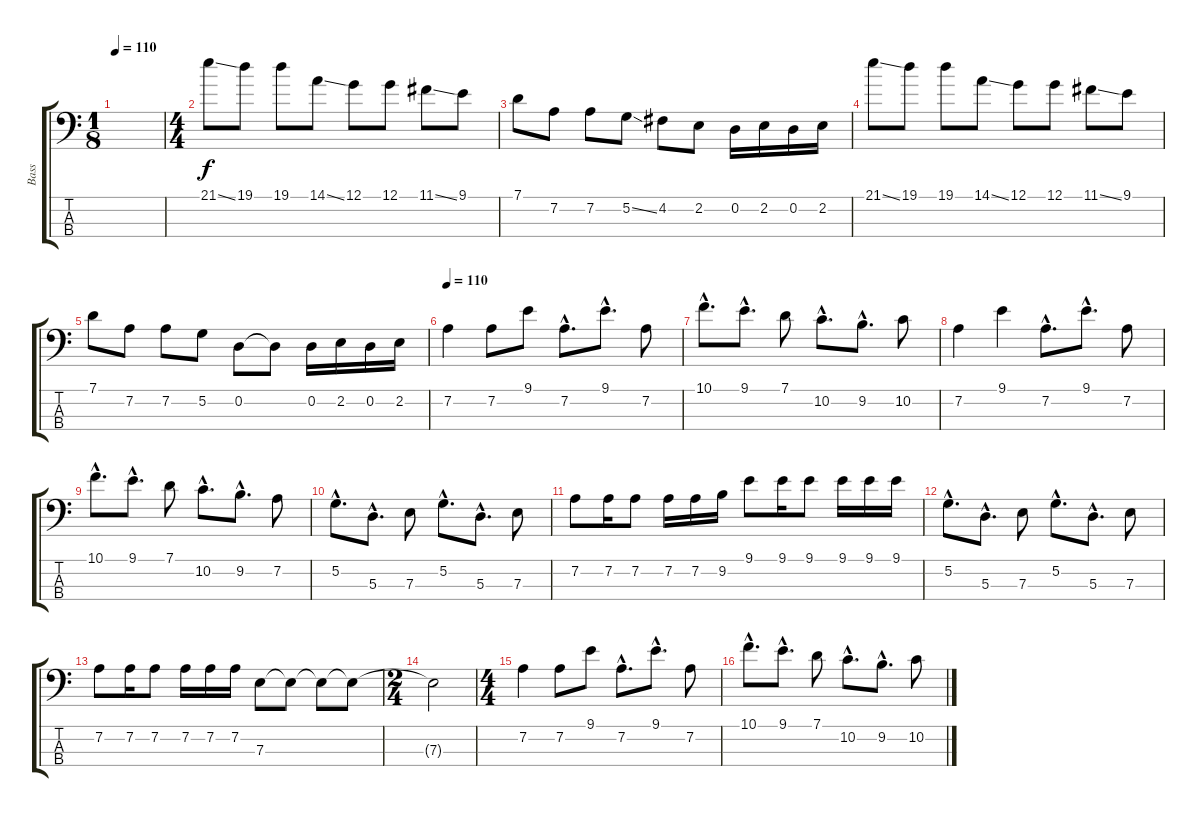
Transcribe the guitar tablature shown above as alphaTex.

\track ("Bass" "Bass") {instrument electricbassfinger}
\staff {score tabs}
\tuning (G2 D2 A1 E1) {hide}
\ts (1 8)
\tempo 110
\tempo 100
\tempo 110
\clef f4
\ks c
|
\ts (4 4)
21.1{ss}.8 19.1.8 19.1.8 14.1{ss}.8 12.1.8 12.1.8 11.1{ss}.8 9.1.8 |
7.1.8 7.2.8 7.2.8 5.2{ss}.8 4.2.8 2.2.8 0.2.16 2.2.16 0.2.16 2.2.16 |
21.1{ss}.8 19.1.8 19.1.8 14.1{ss}.8 12.1.8 12.1.8 11.1{ss}.8 9.1.8 |
7.1.8 7.2.8 7.2.8 5.2.8 0.2.8 0.2{t}.8 0.2.16 2.2.16 0.2.16 2.2.16 |
\tempo 110
7.2.4 7.2.8 9.1.8 7.2{hac}.8{d} 9.1{hac}.8{d} 7.2.8 |
10.1{hac}.8{d} 9.1{hac}.8{d} 7.1.8 10.2{hac}.8{d} 9.2{hac}.8{d} 10.2.8 |
7.2.4 9.1.4 7.2{hac}.8{d} 9.1{hac}.8{d} 7.2.8 |
10.1{hac}.8{d} 9.1{hac}.8{d} 7.1.8 10.2{hac}.8{d} 9.2{hac}.8{d} 7.2.8 |
5.2{hac}.8{d} 5.3{hac}.8{d} 7.3.8 5.2{hac}.8{d} 5.3{hac}.8{d} 7.3.8 |
7.2.8 7.2.16 7.2.8 7.2.16 7.2.16 9.2.16 9.1.8 9.1.16 9.1.8 9.1.16 9.1.16 9.1.16 |
5.2{hac}.8{d} 5.3{hac}.8{d} 7.3.8 5.2{hac}.8{d} 5.3{hac}.8{d} 7.3.8 |
7.2.8 7.2.16 7.2.8 7.2.16 7.2.16 7.2.16 7.3.8 7.3{t}.8 7.3{t}.8 7.3{t}.8 |
\ts (2 4)
7.3{t}.2 |
\ts (4 4)
7.2.4 7.2.8 9.1.8 7.2{hac}.8{d} 9.1{hac}.8{d} 7.2.8 |
10.1{hac}.8{d} 9.1{hac}.8{d} 7.1.8 10.2{hac}.8{d} 9.2{hac}.8{d} 10.2.8
